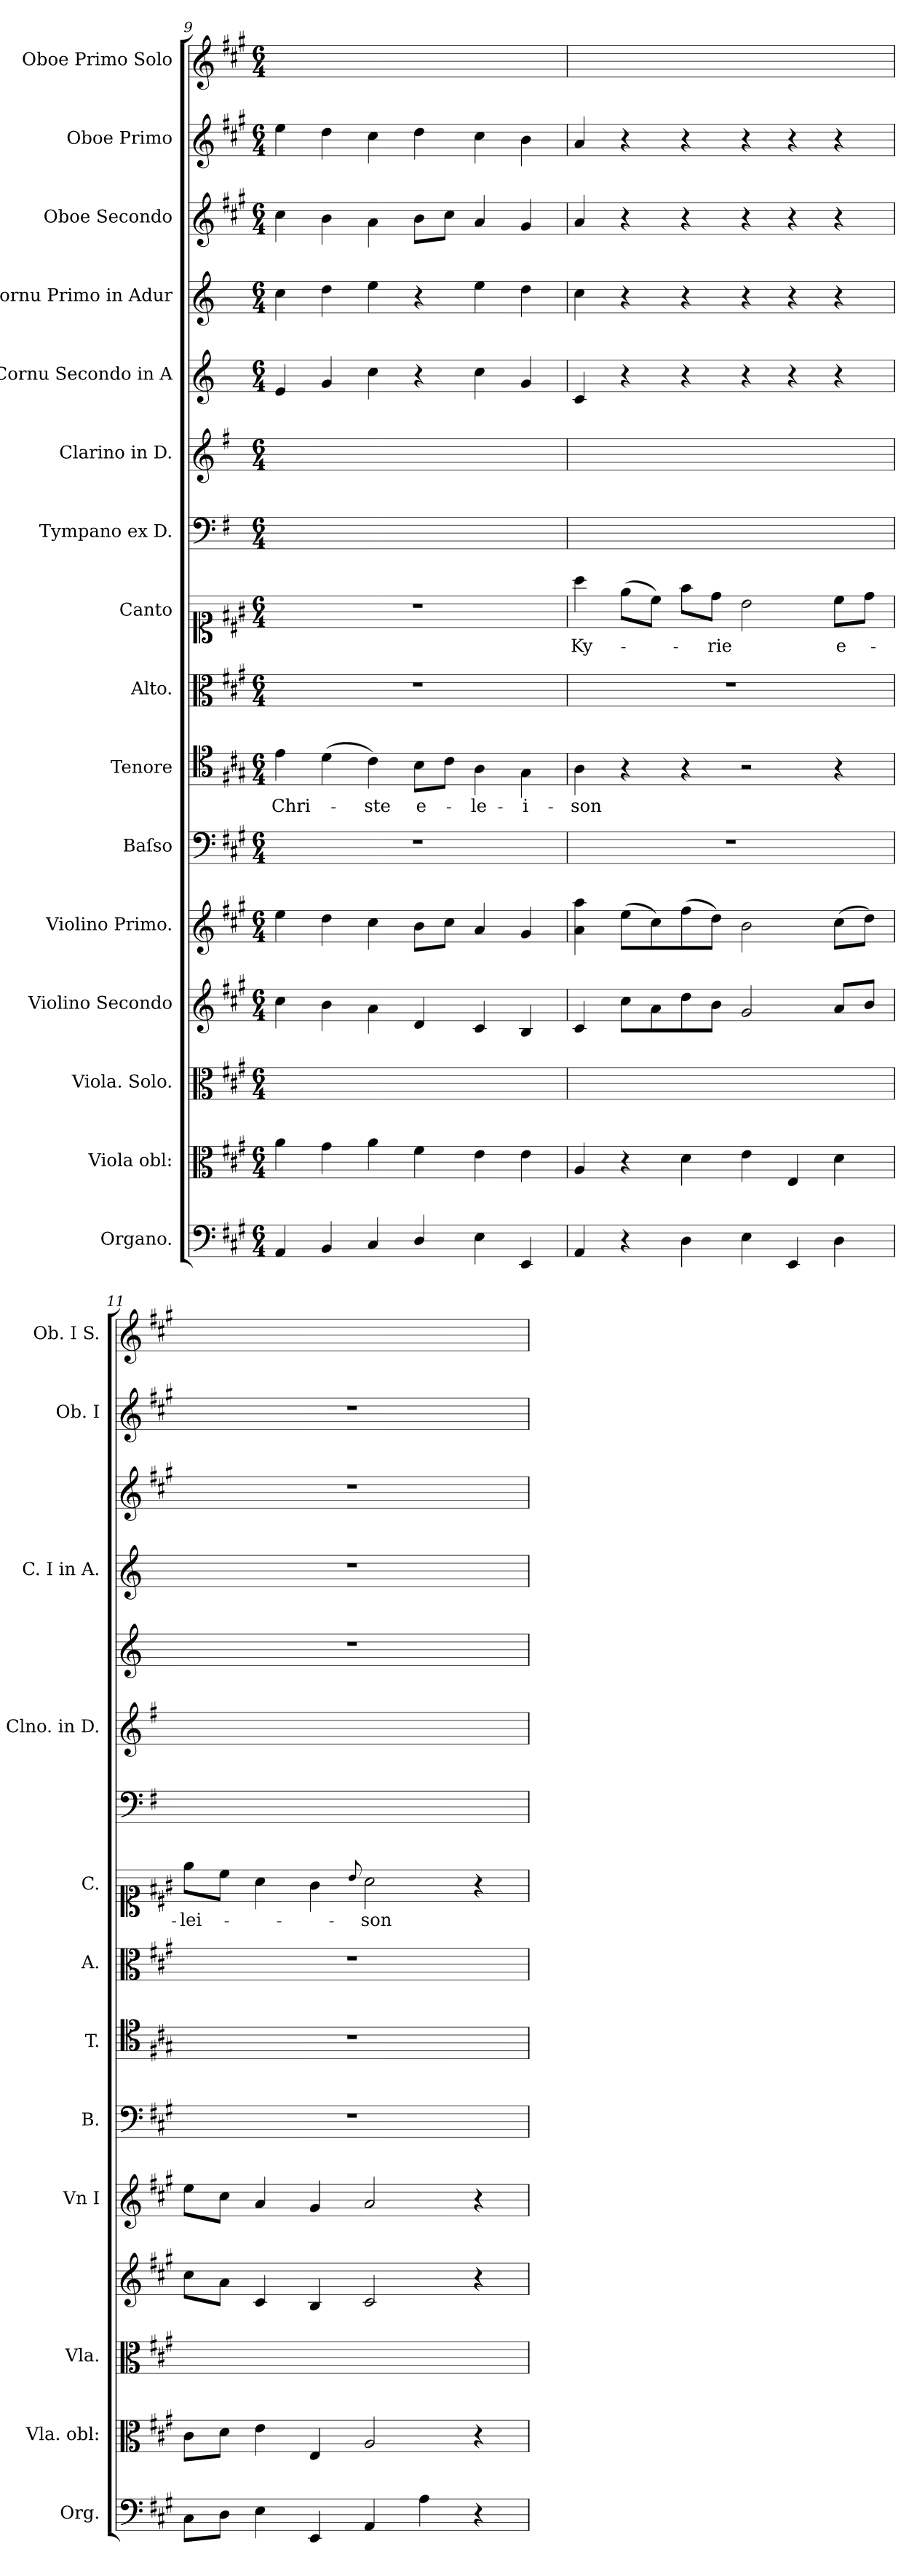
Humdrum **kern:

**kern	**kern	**kern	**kern	**kern	**dynam	**kern	**kern	**text	**kern	**kern	**text	**kern	**kern	**kern	**kern	**kern	**kern	**kern
*part16	*part15	*part14	*part13	*part12	*part12	*part11	*part10	*part10	*part9	*part8	*part8	*part7	*part6	*part5	*part4	*part3	*part2	*part1
*staff16	*staff15	*staff14	*staff13	*staff12	*staff12	*staff11	*staff10	*staff10	*staff9	*staff8	*staff8	*staff7	*staff6	*staff5	*staff4	*staff3	*staff2	*staff1
*I"Organo.	*I"Viola obl:	*I"Viola. Solo.	*I"Violino Secondo	*I"Violino Primo.	*	*I"Baſso	*I"Tenore	*	*I"Alto.	*I"Canto	*	*I"Tympano ex D.	*I"Clarino in D.	*I"Cornu Secondo in A	*I"Cornu Primo in Adur	*I"Oboe Secondo	*I"Oboe Primo	*I"Oboe Primo Solo
*I'Org.	*I'Vla. obl:	*I'Vla.	*	*I'Vn I	*	*I'B.	*I'T.	*	*I'A.	*I'C.	*	*	*I'Clno. in D.	*	*I'C. I in A.	*	*I'Ob. I	*I'Ob. I S.
*clefF4	*clefC3	*clefC3	*clefG2	*clefG2	*	*clefF4	*clefC4	*	*clefC3	*clefC1	*	*clefF4	*clefG2	*clefG2	*clefG2	*clefG2	*clefG2	*clefG2
*	*	*	*	*	*	*	*	*	*	*	*	*ITrd-1c-2	*ITrd-1c-2	*ITrd2c3	*ITrd2c3	*	*	*
*k[f#c#g#]	*k[f#c#g#]	*k[f#c#g#]	*k[f#c#g#]	*k[f#c#g#]	*	*k[f#c#g#]	*k[f#c#g#]	*	*k[f#c#g#]	*k[f#c#g#]	*	*k[f#c#g#]	*k[f#c#g#]	*k[f#c#g#]	*k[f#c#g#]	*k[f#c#g#]	*k[f#c#g#]	*k[f#c#g#]
*A:	*A:	*A:	*A:	*A:	*	*A:	*A:	*	*A:	*A:	*	*A:	*A:	*	*	*A:	*A:	*A:
*M6/4	*M6/4	*M6/4	*M6/4	*M6/4	*	*M6/4	*M6/4	*	*M6/4	*M6/4	*	*M6/4	*M6/4	*M6/4	*M6/4	*M6/4	*M6/4	*M6/4
=9	=9	=9	=9	=9	=9	=9	=9	=9	=9	=9	=9	=9	=9	=9	=9	=9	=9	=9
4AA/	4a\	1.ryy	4cc#\	4ee\	.	1.r	4e\	Chri-	1.r	1.r	.	1.ryy	1.ryy	4c#/	4a\	4cc#\	4ee\	1.ryy
4BB/	4g#\	.	4b\	4dd\	.	.	(4d\	.	.	.	.	.	.	4e/	4b\	4b\	4dd\	.
4C#/	4a\	.	4a\	4cc#\	.	.	4c#\)	-ste	.	.	.	.	.	4a\	4cc#\	4a\	4cc#\	.
4D/	4f#\	.	4d/	8b\L	.	.	8B\L	e-	.	.	.	.	.	4r	4r	8b\L	4dd\	.
.	.	.	.	8cc#\J	.	.	8c#\J	.	.	.	.	.	.	.	.	8cc#\J	.	.
4E\	4e\	.	4c#/	4a/	.	.	4A\	-le-	.	.	.	.	.	4a\	4cc#\	4a/	4cc#\	.
4EE/	4e\	.	4B/	4g#/	.	.	4G#\	-i-	.	.	.	.	.	4e/	4b\	4g#/	4b\	.
=10	=10	=10	=10	=10	=10	=10	=10	=10	=10	=10	=10	=10	=10	=10	=10	=10	=10	=10
!	!	!	!	!	!LO:DY:b:rj	!	!	!	!	!	!	!	!	!	!	!	!	!
4AA/	4A/	1.ryy	4c#/	4a\ 4aa\	for	1.r	4A\	-son	1.r	4aa\	Ky-	1.ryy	1.ryy	4A/	4a\	4a/	4a/	1.ryy
4r	4r	.	8cc#\L	(8ee\L	.	.	4r	.	.	(8ee\L	.	.	.	4r	4r	4r	4r	.
.	.	.	8a\	8cc#\)	.	.	.	.	.	8cc#\J)	.	.	.	.	.	.	.	.
4D\	4d\	.	8dd\	(8ff#\	.	.	4r	.	.	8ff#\L	.	.	.	4r	4r	4r	4r	.
.	.	.	8b\J	8dd\J)	.	.	.	.	.	8dd\J	-rie	.	.	.	.	.	.	.
4E\	4e\	.	2g#/	2b\	.	.	2r	.	.	2b\	.	.	.	4r	4r	4r	4r	.
4EE/	4E/	.	.	.	.	.	.	.	.	.	.	.	.	4r	4r	4r	4r	.
4D\	4d\	.	8a/L	(8cc#\L	.	.	4r	.	.	8cc#\L	e-	.	.	4r	4r	4r	4r	.
.	.	.	8b/J	8dd\J)	.	.	.	.	.	8dd\J	.	.	.	.	.	.	.	.
=11	=11	=11	=11	=11	=11	=11	=11	=11	=11	=11	=11	=11	=11	=11	=11	=11	=11	=11
8C#\L	8c#\L	1.ryy	8cc#\L	8ee\L	.	1.r	1.r	.	1.r	8ee\L	-lei-	1.ryy	1.ryy	1.r	1.r	1.r	1.r	1.ryy
8D\J	8d\J	.	8a\J	8cc#\J	.	.	.	.	.	8cc#\J	.	.	.	.	.	.	.	.
4E\	4e\	.	4c#/	4a/	.	.	.	.	.	4a\	.	.	.	.	.	.	.	.
4EE/	4E/	.	4B/	4g#/	.	.	.	.	.	4g#\	.	.	.	.	.	.	.	.
.	.	.	.	.	.	.	.	.	.	8qqb/	.	.	.	.	.	.	.	.
4AA/	2A/	.	2c#/	2a/	.	.	.	.	.	2a\	-son	.	.	.	.	.	.	.
4A\	.	.	.	.	.	.	.	.	.	.	.	.	.	.	.	.	.	.
4r	4r	.	4r	4r	.	.	.	.	.	4r	.	.	.	.	.	.	.	.
=	=	=	=	=	=	=	=	=	=	=	=	=	=	=	=	=	=	=
*-	*-	*-	*-	*-	*-	*-	*-	*-	*-	*-	*-	*-	*-	*-	*-	*-	*-	*-
